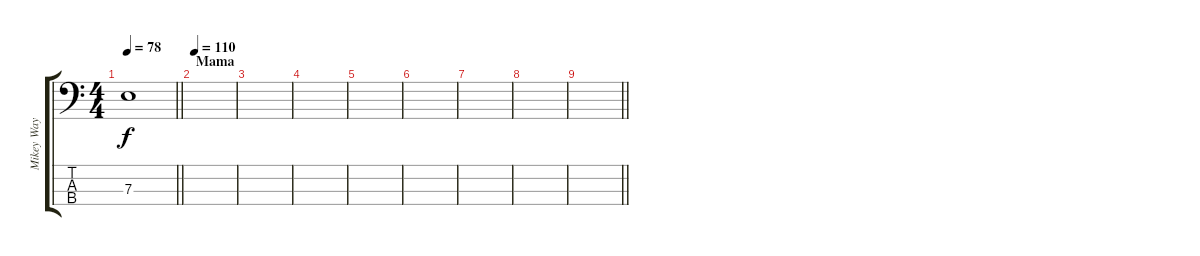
\track ("Mikey Way [Bass]" "Mikey Way ") {instrument electricbasspick}
\staff {score tabs}
\tuning (G2 D2 A1 E1) {hide}
\ts (4 4)
\tempo 78
\clef f4
\barLineRight lightlight
\ks c
7.3.1{dy f} |
\section ("" "Mama")
\tempo 110
|
|
|
|
|
|
|
\barLineRight lightlight
